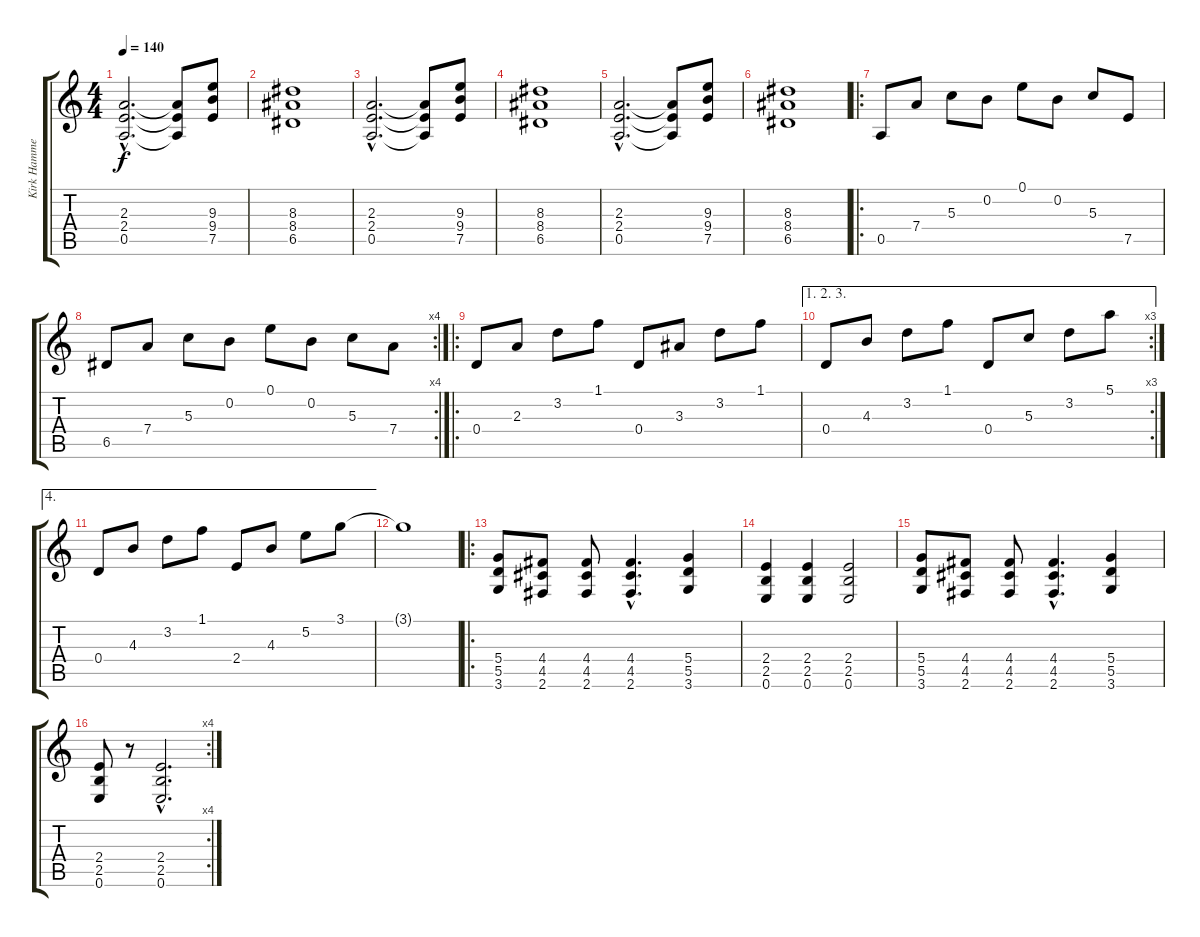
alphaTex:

\track ("Kirk Hammett (1st guitar dist)" "Kirk Hamme") {instrument distortionguitar}
\staff {score tabs}
\tuning (E4 B3 G3 D3 A2 E2) {hide}
\ts (4 4)
\tempo 140
\clef g2
\ks c
(2.3{hac} 2.4{hac} 0.5{hac}).2{d dy f} (2.3{t} 2.4{t} 0.5{t}).8 (9.3 9.4 7.5).8 |
(8.3 8.4 6.5).1 |
(2.3{hac} 2.4{hac} 0.5{hac}).2{d} (2.3{t} 2.4{t} 0.5{t}).8 (9.3 9.4 7.5).8 |
(8.3 8.4 6.5).1 |
(2.3{hac} 2.4{hac} 0.5{hac}).2{d} (2.3{t} 2.4{t} 0.5{t}).8 (9.3 9.4 7.5).8 |
(8.3 8.4 6.5).1 |
\ro
0.5.8 7.4.8 5.3.8 0.2.8 0.1.8 0.2.8 5.3.8 7.5.8 |
\rc 4
6.5.8 7.4.8 5.3.8 0.2.8 0.1.8 0.2.8 5.3.8 7.4.8 |
\ro
0.4.8 2.3.8 3.2.8 1.1.8 0.4.8 3.3.8 3.2.8 1.1.8 |
\ae (1 2 3)
\rc 3
0.4.8 4.3.8 3.2.8 1.1.8 0.4.8 5.3.8 3.2.8 5.1.8 |
\ae 4
0.4.8 4.3.8 3.2.8 1.1.8 2.4.8 4.3.8 5.2.8 3.1.8 |
3.1{t}.1 |
\ro
(5.4 5.5 3.6).8 (4.4 4.5 2.6).8 (4.4 4.5 2.6).8 (4.4{hac} 4.5{hac} 2.6{hac}).4{d} (5.4 5.5 3.6).4 |
(2.4 2.5 0.6).4 (2.4 2.5 0.6).4 (2.4 2.5 0.6).2 |
(5.4 5.5 3.6).8 (4.4 4.5 2.6).8 (4.4 4.5 2.6).8 (4.4{hac} 4.5{hac} 2.6{hac}).4{d} (5.4 5.5 3.6).4 |
\rc 4
(2.4 2.5 0.6).8 r.8 (2.4{hac} 2.5{hac} 0.6{hac}).2{d}
